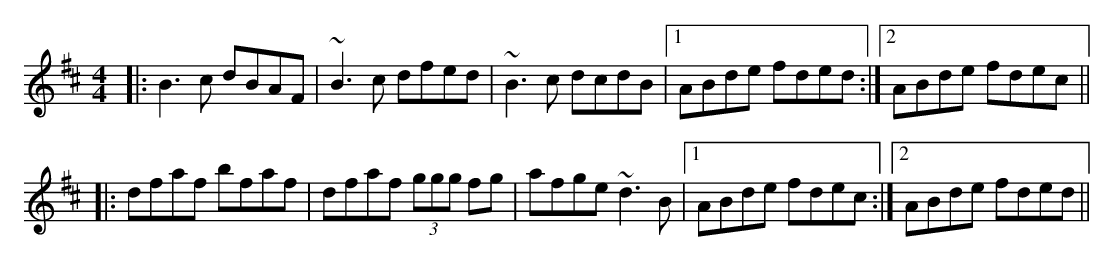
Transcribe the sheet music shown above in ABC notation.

X:1
M:4/4
K:Bmin
|:B3 c dBAF|~B3 c dfed|~B3 c dcdB|1 ABde fded:|2 ABde fdec||
|:dfaf bfaf|dfaf (3ggg fg|afge ~d3 B|1 ABde fdec:|2 ABde fded||
